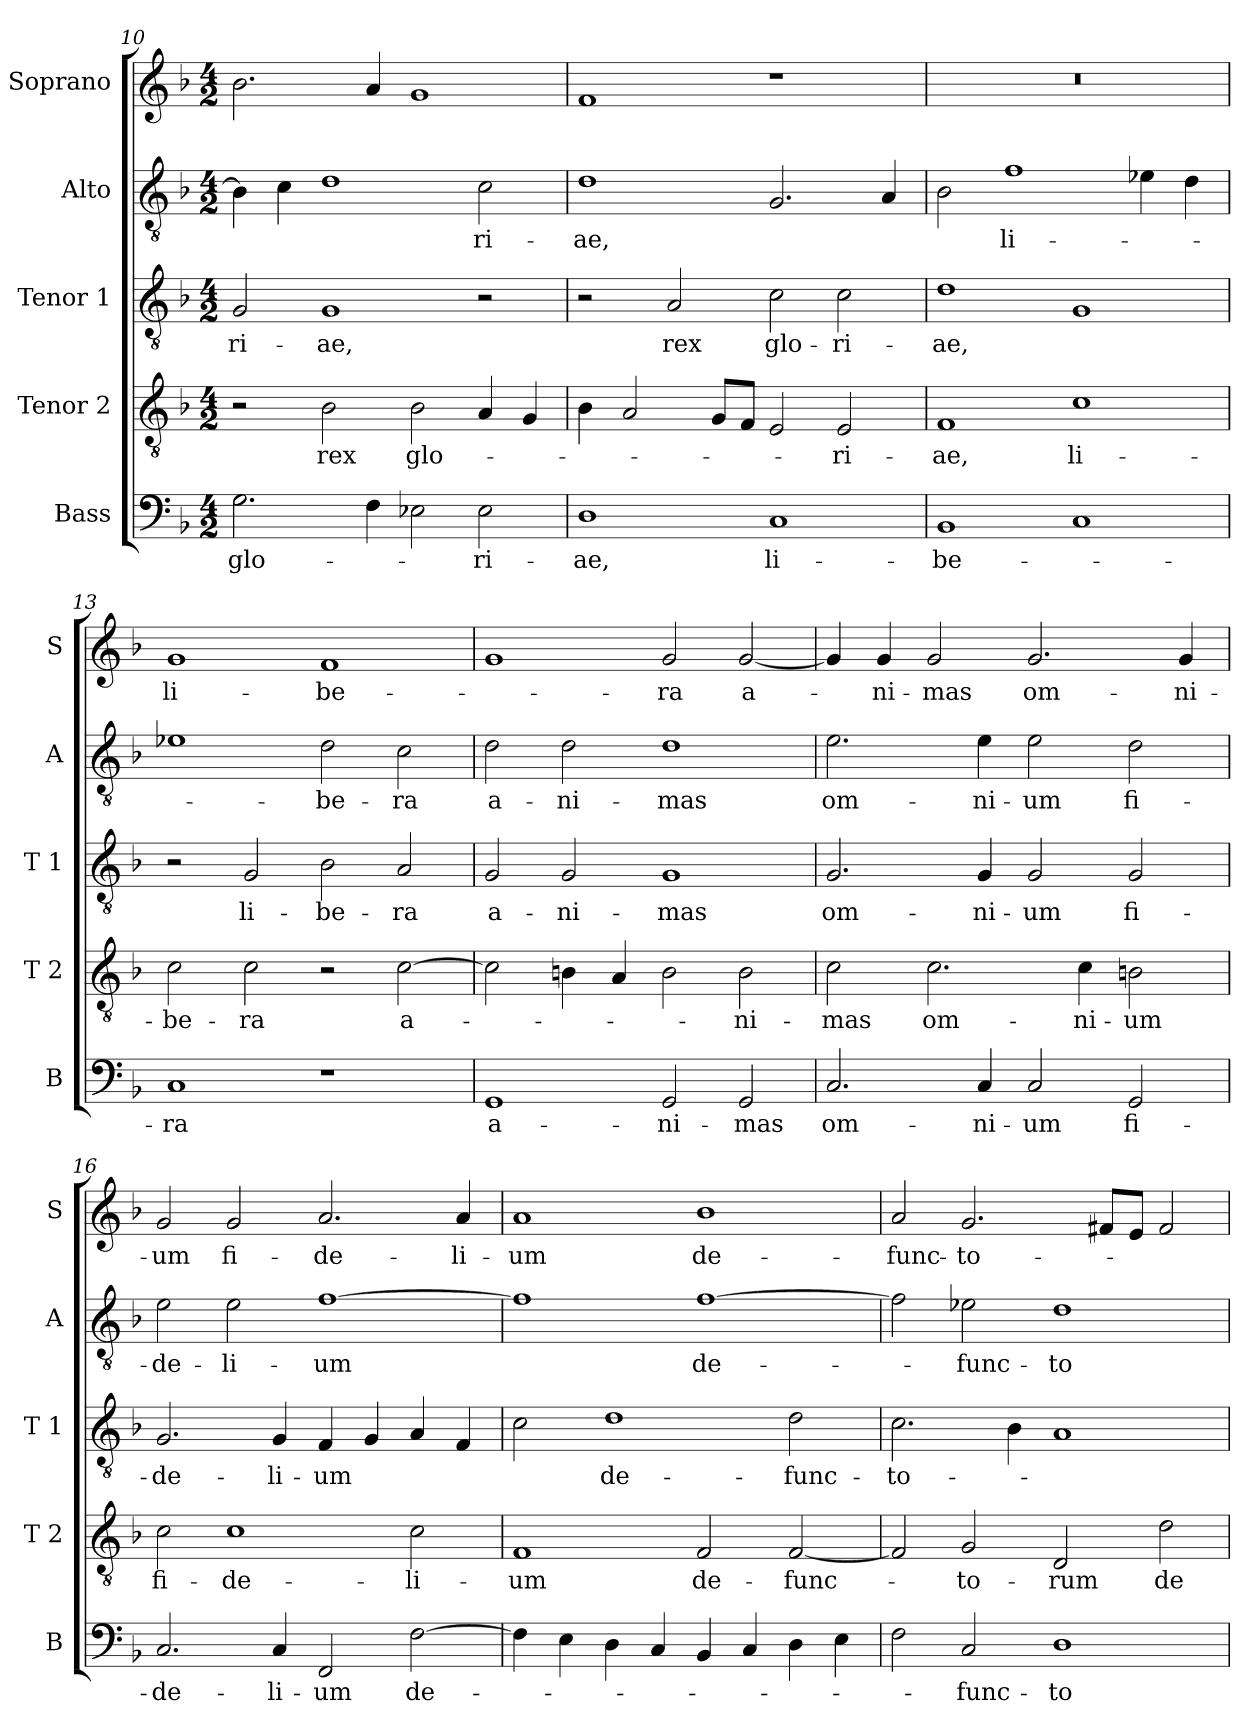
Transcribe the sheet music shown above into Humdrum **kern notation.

**kern	**text	**kern	**text	**kern	**text	**kern	**text	**kern	**text
*part5	*part5	*part4	*part4	*part3	*part3	*part2	*part2	*part1	*part1
*staff5	*staff5	*staff4	*staff4	*staff3	*staff3	*staff2	*staff2	*staff1	*staff1
*I"Bass	*	*I"Tenor 2	*	*I"Tenor 1	*	*I"Alto	*	*I"Soprano	*
*I'B	*	*I'T 2	*	*I'T 1	*	*I'A	*	*I'S	*
*clefF4	*	*clefGv2	*	*clefGv2	*	*clefGv2	*	*clefG2	*
*k[b-]	*	*k[b-]	*	*k[b-]	*	*k[b-]	*	*k[b-]	*
*F:	*	*F:	*	*F:	*	*F:	*	*F:	*
*M4/2	*	*M4/2	*	*M4/2	*	*M4/2	*	*M4/2	*
=10	=10	=10	=10	=10	=10	=10	=10	=10	=10
!	!LO:LY:b	!	!	!	!LO:LY:b	!	!	!	!
2.G\	glo-	2r	.	2G/	-ri-	4B-\]	.	2.b-\	.
.	.	.	.	.	.	4c\	.	.	.
!	!	!	!LO:LY:b	!	!LO:LY:b	!	!	!	!
.	.	2B-\	rex	1G	-ae,	1d	.	.	.
4F\	.	.	.	.	.	.	.	4a/	.
!	!	!	!LO:LY:b	!	!	!	!	!	!
2E-X\	.	2B-\	glo-	.	.	.	.	1g	.
!	!LO:LY:b	!	!	!	!	!	!LO:LY:b	!	!
2E-\	-ri-	4A/	.	2r	.	2c\	-ri-	.	.
.	.	4G/	.	.	.	.	.	.	.
!!LO:PB:g=z
=11	=11	=11	=11	=11	=11	=11	=11	=11	=11
!	!LO:LY:b	!	!	!	!	!	!LO:LY:b	!	!
1D	-ae,	4B-\	.	2r	.	1d	-ae,	1f	.
.	.	2A/	.	.	.	.	.	.	.
!	!	!	!	!	!LO:LY:b	!	!	!	!
.	.	.	.	2A/	rex	.	.	.	.
.	.	8G/L	.	.	.	.	.	.	.
.	.	8F/J	.	.	.	.	.	.	.
!	!LO:LY:b	!	!	!	!LO:LY:b	!	!	!	!
1C	li-	2E/	.	2c\	glo-	2.G/	.	1r	.
!	!	!	!LO:LY:b	!	!LO:LY:b	!	!	!	!
.	.	2E/	-ri-	2c\	-ri-	.	.	.	.
.	.	.	.	.	.	4A/	.	.	.
=12	=12	=12	=12	=12	=12	=12	=12	=12	=12
!	!LO:LY:b	!	!LO:LY:b	!	!LO:LY:b	!	!	!	!
1BB-	-be-	1F	-ae,	1d	-ae,	2B-\	.	0r	.
!	!	!	!	!	!	!	!LO:LY:b	!	!
.	.	.	.	.	.	1f	li-	.	.
!	!	!	!LO:LY:b	!	!	!	!	!	!
1C	.	1c	li-	1G	.	.	.	.	.
.	.	.	.	.	.	4e-X\	.	.	.
.	.	.	.	.	.	4d\	.	.	.
=13	=13	=13	=13	=13	=13	=13	=13	=13	=13
!	!LO:LY:b	!	!LO:LY:b	!	!	!	!	!	!LO:LY:b
1C	-ra	2c\	-be-	2r	.	1e-X	.	1g	li-
!	!	!	!LO:LY:b	!	!LO:LY:b	!	!	!	!
.	.	2c\	-ra	2G/	li-	.	.	.	.
!	!	!	!	!	!LO:LY:b	!	!LO:LY:b	!	!LO:LY:b
1r	.	2r	.	2B-\	-be-	2d\	-be-	1f	-be-
!	!	!	!LO:LY:b	!	!LO:LY:b	!	!LO:LY:b	!	!
.	.	[2c\	a-	2A/	-ra	2c\	-ra	.	.
=14	=14	=14	=14	=14	=14	=14	=14	=14	=14
!	!LO:LY:b	!	!	!	!LO:LY:b	!	!LO:LY:b	!	!
1GG	a-	2c\]	.	2G/	a-	2d\	a-	1g	.
!	!	!	!	!	!LO:LY:b	!	!LO:LY:b	!	!
.	.	4Bn\	.	2G/	-ni-	2d\	-ni-	.	.
.	.	4A/	.	.	.	.	.	.	.
!	!LO:LY:b	!	!	!	!LO:LY:b	!	!LO:LY:b	!	!LO:LY:b
2GG/	-ni-	2B\	.	1G	-mas	1d	-mas	2g/	-ra
!	!LO:LY:b	!	!LO:LY:b	!	!	!	!	!	!LO:LY:b
2GG/	-mas	2B\	-ni-	.	.	.	.	[2g/	a-
=15	=15	=15	=15	=15	=15	=15	=15	=15	=15
!	!LO:LY:b	!	!LO:LY:b	!	!LO:LY:b	!	!LO:LY:b	!	!
2.C/	om-	2c\	-mas	2.G/	om-	2.e\	om-	4g/]	.
!	!	!	!	!	!	!	!	!	!LO:LY:b
.	.	.	.	.	.	.	.	4g/	-ni-
!	!	!	!LO:LY:b	!	!	!	!	!	!LO:LY:b
.	.	2.c\	om-	.	.	.	.	2g/	-mas
!	!LO:LY:b	!	!	!	!LO:LY:b	!	!LO:LY:b	!	!
4C/	-ni-	.	.	4G/	-ni-	4e\	-ni-	.	.
!	!LO:LY:b	!	!	!	!LO:LY:b	!	!LO:LY:b	!	!LO:LY:b
2C/	-um	.	.	2G/	-um	2e\	-um	2.g/	om-
!	!	!	!LO:LY:b	!	!	!	!	!	!
.	.	4c\	-ni-	.	.	.	.	.	.
!	!LO:LY:b	!	!LO:LY:b	!	!LO:LY:b	!	!LO:LY:b	!	!
2GG/	fi-	2Bn\	-um	2G/	fi-	2d\	fi-	.	.
!	!	!	!	!	!	!	!	!	!LO:LY:b
.	.	.	.	.	.	.	.	4g/	-ni-
!!LO:LB:g=z
=16	=16	=16	=16	=16	=16	=16	=16	=16	=16
!	!LO:LY:b	!	!LO:LY:b	!	!LO:LY:b	!	!LO:LY:b	!	!LO:LY:b
2.C/	-de-	2c\	fi-	2.G/	-de-	2e\	-de-	2g/	-um
!	!	!	!LO:LY:b	!	!	!	!LO:LY:b	!	!LO:LY:b
.	.	1c	-de-	.	.	2e\	-li-	2g/	fi-
!	!LO:LY:b	!	!	!	!LO:LY:b	!	!	!	!
4C/	-li-	.	.	4G/	-li-	.	.	.	.
!	!LO:LY:b	!	!	!	!LO:LY:b	!	!LO:LY:b	!	!LO:LY:b
2FF/	-um	.	.	4F/	-um	[1f	-um	2.a/	-de-
.	.	.	.	4G/	.	.	.	.	.
!	!LO:LY:b	!	!LO:LY:b	!	!	!	!	!	!
[2F\	de-	2c\	-li-	4A/	.	.	.	.	.
!	!	!	!	!	!	!	!	!	!LO:LY:b
.	.	.	.	4F/	.	.	.	4a/	-li-
=17	=17	=17	=17	=17	=17	=17	=17	=17	=17
!	!	!	!LO:LY:b	!	!	!	!	!	!LO:LY:b
4F\]	.	1F	-um	2c\	.	1f]	.	1a	-um
4E\	.	.	.	.	.	.	.	.	.
!	!	!	!	!	!LO:LY:b	!	!	!	!
4D\	.	.	.	1d	de-	.	.	.	.
4C/	.	.	.	.	.	.	.	.	.
!	!	!	!LO:LY:b	!	!	!	!LO:LY:b	!	!LO:LY:b
4BB-/	.	2F/	de-	.	.	[1f	de-	1b-	de-
4C/	.	.	.	.	.	.	.	.	.
!	!	!	!LO:LY:b	!	!LO:LY:b	!	!	!	!
4D\	.	[2F/	-func-	2d\	-func-	.	.	.	.
4E\	.	.	.	.	.	.	.	.	.
=18	=18	=18	=18	=18	=18	=18	=18	=18	=18
!	!	!	!	!	!LO:LY:b	!	!	!	!LO:LY:b
2F\	.	2F/]	.	2.c\	-to-	2f\]	.	2a/	-func-
!	!LO:LY:b	!	!LO:LY:b	!	!	!	!LO:LY:b	!	!LO:LY:b
2C/	-func-	2G/	-to-	.	.	2e-X\	-func-	2.g/	-to-
.	.	.	.	4B-\	.	.	.	.	.
!	!LO:LY:b	!	!LO:LY:b	!	!	!	!LO:LY:b	!	!
1D	-to-	2D/	-rum	1A	.	1d	-to-	.	.
.	.	.	.	.	.	.	.	8f#X/L	.
.	.	.	.	.	.	.	.	8e/J	.
!	!	!	!LO:LY:b	!	!	!	!	!	!
.	.	2d\	de	.	.	.	.	2f#/	.
=	=	=	=	=	=	=	=	=	=
*-	*-	*-	*-	*-	*-	*-	*-	*-	*-
